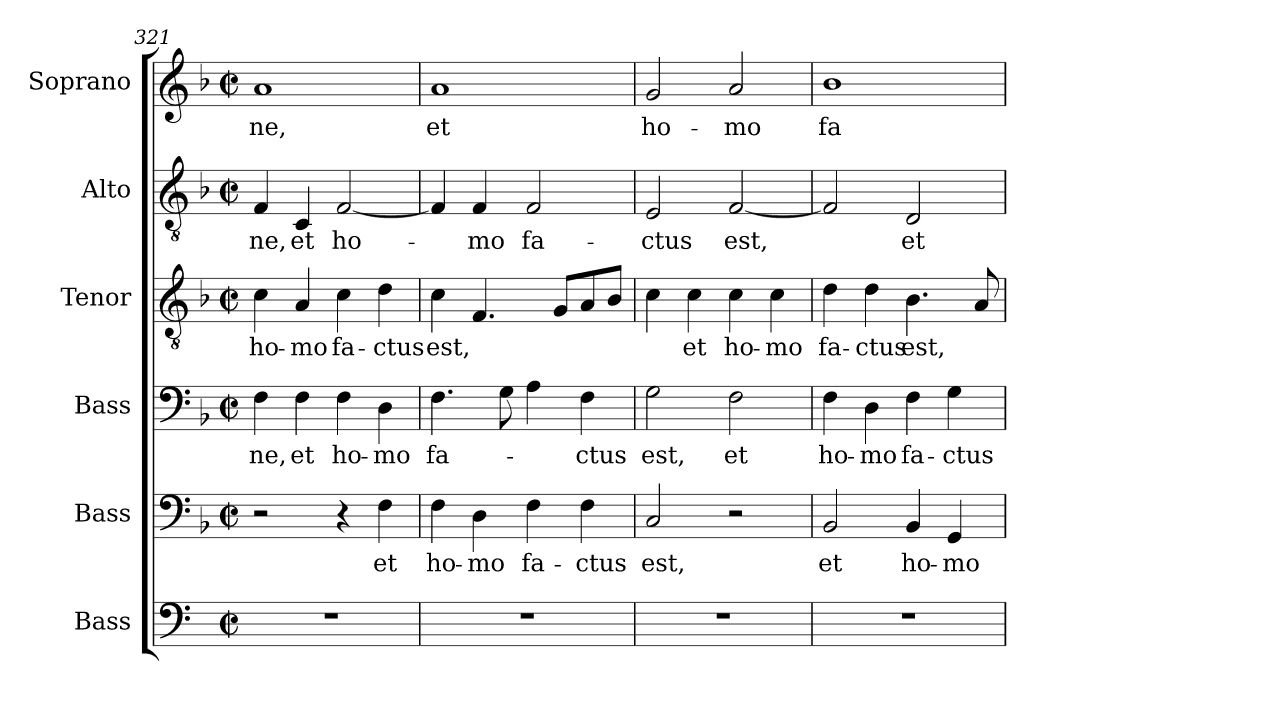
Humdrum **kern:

**kern	**kern	**text	**kern	**text	**kern	**text	**kern	**text	**kern	**text
*part6	*part5	*part5	*part4	*part4	*part3	*part3	*part2	*part2	*part1	*part1
*staff6	*staff5	*staff5	*staff4	*staff4	*staff3	*staff3	*staff2	*staff2	*staff1	*staff1
*I"Bass	*I"Bass	*	*I"Bass	*	*I"Tenor	*	*I"Alto	*	*I"Soprano	*
*I'B.	*I'B.	*	*I'B.	*	*I'T.	*	*I'A.	*	*I'S.	*
*clefF4	*clefF4	*	*clefF4	*	*clefGv2	*	*clefGv2	*	*clefG2	*
*	*	*	*	*	*ITrd7c12	*	*	*	*	*
*k[]	*k[b-]	*	*k[b-]	*	*k[b-]	*	*k[b-]	*	*k[b-]	*
*C:	*F:	*	*F:	*	*F:	*	*F:	*	*F:	*
*M2/2	*M2/2	*	*M2/2	*	*M2/2	*	*M2/2	*	*M2/2	*
*met(c|)	*met(c|)	*	*met(c|)	*	*met(c|)	*	*met(c|)	*	*met(c|)	*
=321	=321	=321	=321	=321	=321	=321	=321	=321	=321	=321
!	!	!	!	!LO:LY:b:color=#000000	!	!	!	!	!	!
!	!	!	!	!	!	!LO:LY:b:color=#000000	!	!	!	!
!	!	!	!	!	!	!	!	!LO:LY:b:color=#000000	!	!
!	!	!	!	!	!	!	!	!	!	!LO:LY:b:color=#000000
1r	2r	.	4Fi\	-ne,	4Ci\	ho-	4Fi/	-ne,	1ai	ne,
!	!	!	!	!LO:LY:b:color=#000000	!	!	!	!	!	!
!	!	!	!	!	!	!LO:LY:b:color=#000000	!	!	!	!
!	!	!	!	!	!	!	!	!LO:LY:b:color=#000000	!	!
.	.	.	4Fi\	et	4AAi/	-mo	4Ci/	et	.	.
!	!	!	!	!LO:LY:b:color=#000000	!	!	!	!	!	!
!	!	!	!	!	!	!LO:LY:b:color=#000000	!	!	!	!
!	!	!	!	!	!	!	!	!LO:LY:b:color=#000000	!	!
.	4r	.	4Fi\	ho-	4Ci\	fa-	[2Fi/	ho-	.	.
!	!	!LO:LY:b:color=#000000	!	!	!	!	!	!	!	!
!	!	!	!	!LO:LY:b:color=#000000	!	!	!	!	!	!
!	!	!	!	!	!	!LO:LY:b:color=#000000	!	!	!	!
.	4Fi\	et	4Di\	-mo	4Di\	-ctus	.	.	.	.
=322	=322	=322	=322	=322	=322	=322	=322	=322	=322	=322
!	!	!LO:LY:b:color=#000000	!	!	!	!	!	!	!	!
!	!	!	!	!LO:LY:b:color=#000000	!	!	!	!	!	!
!	!	!	!	!	!	!LO:LY:b:color=#000000	!	!	!	!
!	!	!	!	!	!	!	!	!	!	!LO:LY:b:color=#000000
1r	4Fi\	ho-	4.Fi\	fa-	4Ci\	est,	4Fi/]	.	1ai	et
!	!	!LO:LY:b:color=#000000	!	!	!	!	!	!	!	!
!	!	!	!	!	!	!	!	!LO:LY:b:color=#000000	!	!
.	4Di\	-mo	.	.	4.FFi/	.	4Fi/	-mo	.	.
.	.	.	8Gi\	.	.	.	.	.	.	.
!	!	!LO:LY:b:color=#000000	!	!	!	!	!	!	!	!
!	!	!	!	!	!	!	!	!LO:LY:b:color=#000000	!	!
.	4Fi\	fa-	4Ai\	.	.	.	2Fi/	fa-	.	.
.	.	.	.	.	8GGi/L	.	.	.	.	.
!	!	!LO:LY:b:color=#000000	!	!	!	!	!	!	!	!
!	!	!	!	!LO:LY:b:color=#000000	!	!	!	!	!	!
.	4Fi\	-ctus	4Fi\	-ctus	8AAi/	.	.	.	.	.
.	.	.	.	.	8BB-i/J	.	.	.	.	.
=323	=323	=323	=323	=323	=323	=323	=323	=323	=323	=323
!	!	!LO:LY:b:color=#000000	!	!	!	!	!	!	!	!
!	!	!	!	!LO:LY:b:color=#000000	!	!	!	!	!	!
!	!	!	!	!	!	!	!	!LO:LY:b:color=#000000	!	!
!	!	!	!	!	!	!	!	!	!	!LO:LY:b:color=#000000
1r	2Ci/	est,	2Gi\	est,	4Ci\	.	2Ei/	-ctus	2gi/	ho-
!	!	!	!	!	!	!LO:LY:b:color=#000000	!	!	!	!
.	.	.	.	.	4Ci\	et	.	.	.	.
!	!	!	!	!LO:LY:b:color=#000000	!	!	!	!	!	!
!	!	!	!	!	!	!LO:LY:b:color=#000000	!	!	!	!
!	!	!	!	!	!	!	!	!LO:LY:b:color=#000000	!	!
!	!	!	!	!	!	!	!	!	!	!LO:LY:b:color=#000000
.	2r	.	2Fi\	et	4Ci\	ho-	[2Fi/	est,	2ai/	-mo
!	!	!	!	!	!	!LO:LY:b:color=#000000	!	!	!	!
.	.	.	.	.	4Ci\	-mo	.	.	.	.
=324	=324	=324	=324	=324	=324	=324	=324	=324	=324	=324
!	!	!LO:LY:b:color=#000000	!	!	!	!	!	!	!	!
!	!	!	!	!LO:LY:b:color=#000000	!	!	!	!	!	!
!	!	!	!	!	!	!LO:LY:b:color=#000000	!	!	!	!
!	!	!	!	!	!	!	!	!	!	!LO:LY:b:color=#000000
1r	2BB-i/	et	4Fi\	ho-	4Di\	fa-	2Fi/]	.	1b-i	fa-
!	!	!	!	!LO:LY:b:color=#000000	!	!	!	!	!	!
!	!	!	!	!	!	!LO:LY:b:color=#000000	!	!	!	!
.	.	.	4Di\	-mo	4Di\	-ctus	.	.	.	.
!	!	!LO:LY:b:color=#000000	!	!	!	!	!	!	!	!
!	!	!	!	!LO:LY:b:color=#000000	!	!	!	!	!	!
!	!	!	!	!	!	!LO:LY:b:color=#000000	!	!	!	!
!	!	!	!	!	!	!	!	!LO:LY:b:color=#000000	!	!
.	4BB-i/	ho-	4Fi\	fa-	4.BB-i\	est,	2Di/	et	.	.
!	!	!LO:LY:b:color=#000000	!	!	!	!	!	!	!	!
!	!	!	!	!LO:LY:b:color=#000000	!	!	!	!	!	!
.	4GGi/	-mo	4Gi\	-ctus	.	.	.	.	.	.
.	.	.	.	.	8AAi/	.	.	.	.	.
=	=	=	=	=	=	=	=	=	=	=
*-	*-	*-	*-	*-	*-	*-	*-	*-	*-	*-
